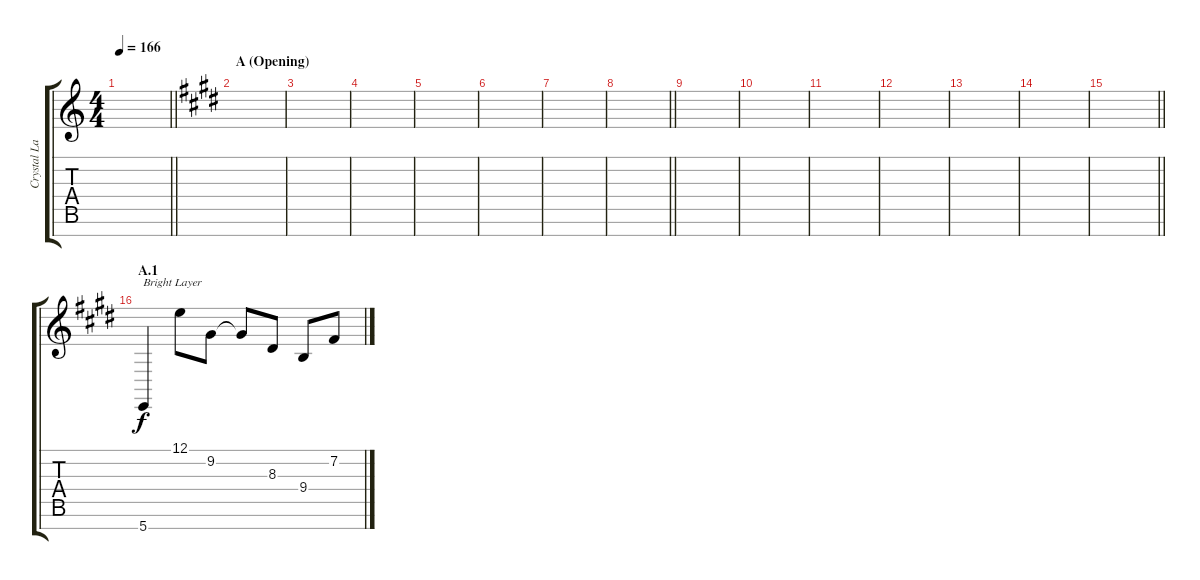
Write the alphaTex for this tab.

\track ("Crystal Layer" "Crystal La") {instrument fx7echoes}
\staff {score tabs}
\tuning (E4 B3 G3 D3 A2 E2 B1) {hide}
\ts (4 4)
\section ("" "")
\tempo 166
\clef g2
\barLineRight lightlight
\ks c
|
\section ("" "A (Opening)")
\ks e
|
|
|
|
|
|
\barLineRight lightlight
|
|
|
|
|
|
|
\barLineRight lightlight
|
\section ("" "A.1")
5.7.4{txt "Bright Layer"} 12.1.8 9.2.8 9.2{t}.8 8.3.8 9.4.8 7.2.8
